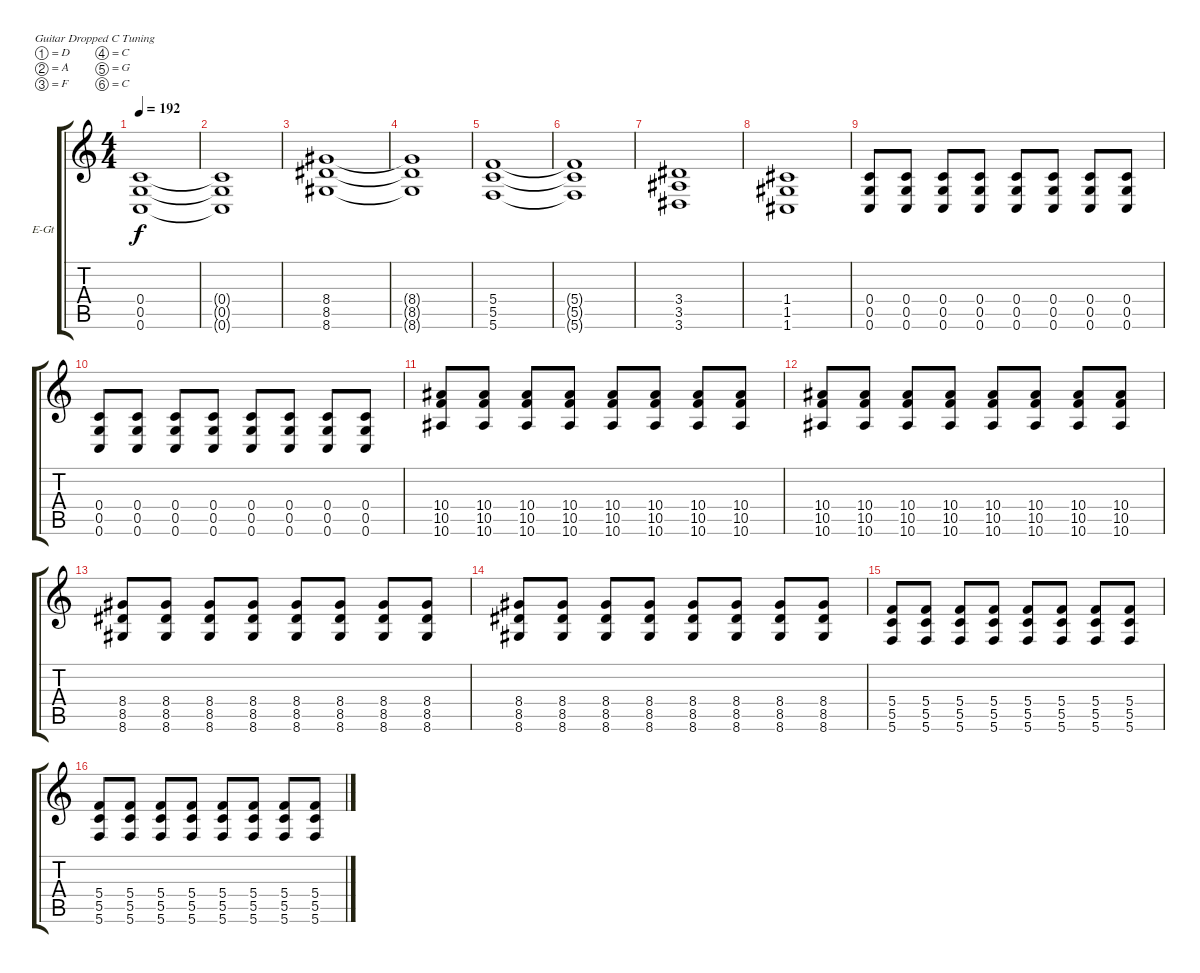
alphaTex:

\defaultSystemsLayout 4
\bracketExtendMode groupsimilarinstruments
\firstSystemTrackNameOrientation horizontal
\otherSystemsTrackNameOrientation horizontal
\track ("Electric Guitar" "E-Gt") {instrument distortionguitar}
\staff {score tabs}
\tuning (D4 A3 F3 C3 G2 C2)
\ts (4 4)
\tempo 192
\clef g2
\ks c
(0.6 0.5 0.4).1{dy f} |
(0.4{t} 0.5{t} 0.6{t}).1 |
(8.6 8.5 8.4).1 |
(8.4{t} 8.5{t} 8.6{t}).1 |
(5.6 5.5 5.4).1 |
(5.4{t} 5.5{t} 5.6{t}).1 |
(3.6 3.5 3.4).1 |
(1.4 1.5 1.6).1 |
(0.6 0.5 0.4).8 (0.4 0.5 0.6).8 (0.6 0.5 0.4).8 (0.4 0.5 0.6).8 (0.6 0.5 0.4).8 (0.4 0.5 0.6).8 (0.6 0.5 0.4).8 (0.4 0.5 0.6).8 |
(0.6 0.5 0.4).8 (0.4 0.5 0.6).8 (0.6 0.5 0.4).8 (0.4 0.5 0.6).8 (0.6 0.5 0.4).8 (0.4 0.5 0.6).8 (0.6 0.5 0.4).8 (0.4 0.5 0.6).8 |
(10.6 10.5 10.4).8 (10.4 10.5 10.6).8 (10.6 10.5 10.4).8 (10.4 10.5 10.6).8 (10.6 10.5 10.4).8 (10.4 10.5 10.6).8 (10.6 10.5 10.4).8 (10.4 10.5 10.6).8 |
(10.6 10.5 10.4).8 (10.4 10.5 10.6).8 (10.6 10.5 10.4).8 (10.4 10.5 10.6).8 (10.6 10.5 10.4).8 (10.4 10.5 10.6).8 (10.6 10.5 10.4).8 (10.4 10.5 10.6).8 |
(8.6 8.5 8.4).8 (8.4 8.5 8.6).8 (8.6 8.5 8.4).8 (8.4 8.5 8.6).8 (8.6 8.5 8.4).8 (8.4 8.5 8.6).8 (8.6 8.5 8.4).8 (8.4 8.5 8.6).8 |
(8.6 8.5 8.4).8 (8.4 8.5 8.6).8 (8.6 8.5 8.4).8 (8.4 8.5 8.6).8 (8.6 8.5 8.4).8 (8.4 8.5 8.6).8 (8.6 8.5 8.4).8 (8.4 8.5 8.6).8 |
(5.6 5.5 5.4).8 (5.4 5.5 5.6).8 (5.6 5.5 5.4).8 (5.4 5.5 5.6).8 (5.6 5.5 5.4).8 (5.4 5.5 5.6).8 (5.6 5.5 5.4).8 (5.4 5.5 5.6).8 |
(5.6 5.5 5.4).8 (5.4 5.5 5.6).8 (5.6 5.5 5.4).8 (5.4 5.5 5.6).8 (5.6 5.5 5.4).8 (5.4 5.5 5.6).8 (5.6 5.5 5.4).8 (5.4 5.5 5.6).8
